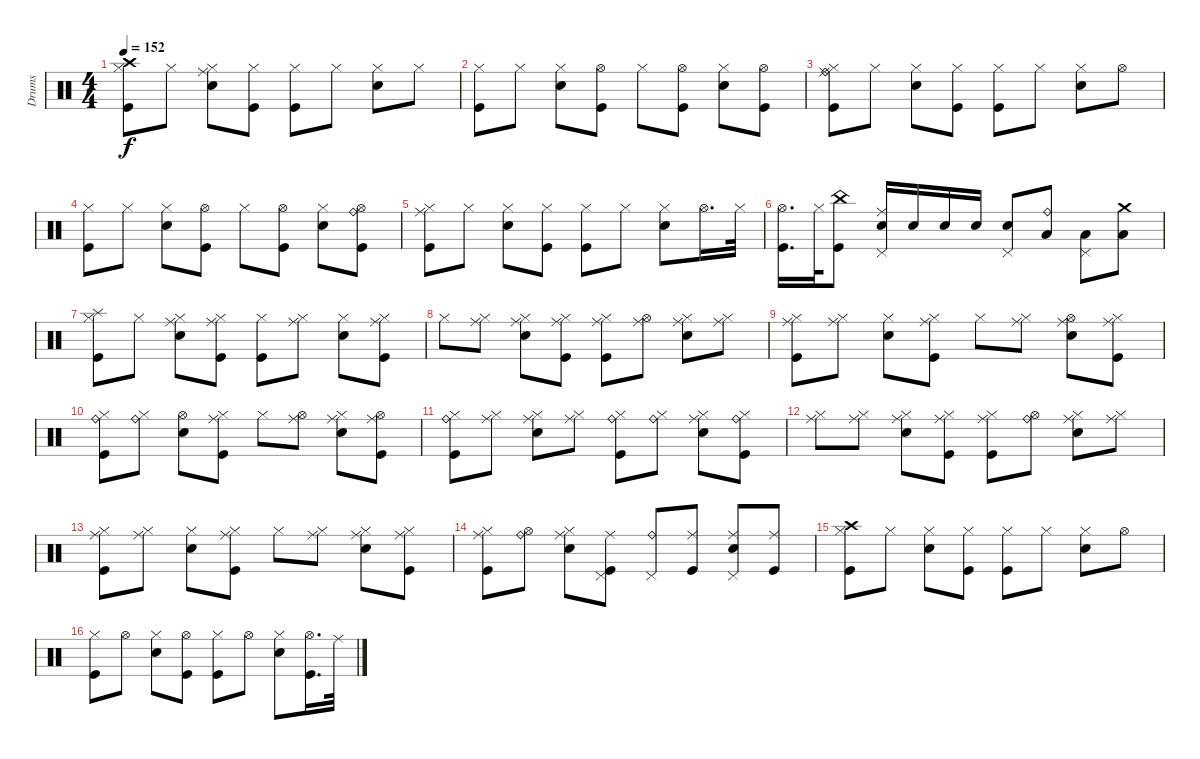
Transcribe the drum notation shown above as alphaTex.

\track ("Drums" "Drums") {instrument percussion}
\staff {score}
\articulation defaults
\ts (4 4)
\tempo 152
\clef neutral
\ks c
("Hi-Hat (closed)" "Crash high (hit)" "Kick (hit)").8{dy f} "Hi-Hat (closed)".8 ("Snare (hit) 2" "Hi-Hat (closed)" "Ride (middle)").8 ("Kick (hit)" "Hi-Hat (closed)").8 ("Kick (hit)" "Hi-Hat (closed)").8 "Hi-Hat (closed)".8 ("Snare (hit) 2" "Hi-Hat (closed)").8 "Hi-Hat (closed)".8 |
("Kick (hit)" "Hi-Hat (closed)").8 "Hi-Hat (closed)".8 ("Snare (hit) 2" "Hi-Hat (closed)").8 ("Kick (hit)" "Hi-Hat (open)").8 "Hi-Hat (closed)".8 ("Kick (hit)" "Hi-Hat (open)").8 ("Snare (hit) 2" "Hi-Hat (closed)").8 ("Kick (hit)" "Hi-Hat (open)").8 |
("Kick (hit)" "Hi-Hat (closed)" "Ride (middle)" "Ride (bell)").8 "Hi-Hat (closed)".8 ("Snare (hit) 2" "Hi-Hat (closed)").8 ("Kick (hit)" "Hi-Hat (closed)").8 ("Kick (hit)" "Hi-Hat (closed)").8 "Hi-Hat (closed)".8 ("Snare (hit) 2" "Hi-Hat (closed)").8 "Hi-Hat (open)".8 |
("Kick (hit)" "Hi-Hat (closed)").8 "Hi-Hat (closed)".8 ("Snare (hit) 2" "Hi-Hat (closed)").8 ("Kick (hit)" "Hi-Hat (open)").8 "Hi-Hat (closed)".8 ("Kick (hit)" "Hi-Hat (open)").8 ("Snare (hit) 2" "Hi-Hat (closed)").8 ("Ride (bell)" "Kick (hit)" "Hi-Hat (open)").8 |
("Hi-Hat (closed)" "Ride (middle)" "Kick (hit)").8 "Hi-Hat (closed)".8 ("Snare (hit) 2" "Hi-Hat (closed)").8 ("Kick (hit)" "Hi-Hat (closed)").8 ("Kick (hit)" "Hi-Hat (closed)").8 "Hi-Hat (closed)".8 ("Snare (hit) 2" "Hi-Hat (closed)").8 "Hi-Hat (open)".16{d} "Hi-Hat (closed)".32 |
("Kick (hit)" "Hi-Hat (open)").16{d} "Hi-Hat (closed)".32 ("Kick (hit)" "China (hit)").8 ("Snare (hit) 2" "Pedal Hi-Hat (hit)" "Ride (middle)").16 "Snare (hit) 2".16 "Snare (hit) 2".16 "Snare (hit) 2".16 ("Snare (hit) 2" "Pedal Hi-Hat (hit)").8 ("Low Tom (hit)" "Ride (bell)").8 ("Low Floor Tom (hit)" "Pedal Hi-Hat (hit)").8 ("Low Floor Tom (hit)" "Crash medium (hit)").8 |
("Kick (hit)" "Hi-Hat (closed)" "Splash (hit)").8 "Hi-Hat (closed)".8 ("Snare (hit) 2" "Hi-Hat (closed)" "Ride (middle)").8 ("Kick (hit)" "Hi-Hat (closed)" "Ride (middle)").8 ("Kick (hit)" "Hi-Hat (closed)").8 ("Hi-Hat (closed)" "Ride (middle)").8 ("Snare (hit) 2" "Hi-Hat (closed)").8 ("Kick (hit)" "Hi-Hat (closed)" "Ride (middle)").8 |
"Hi-Hat (closed)".8 ("Hi-Hat (closed)" "Ride (middle)").8 ("Snare (hit) 2" "Hi-Hat (closed)" "Ride (middle)").8 ("Kick (hit)" "Hi-Hat (closed)" "Ride (middle)").8 ("Kick (hit)" "Hi-Hat (closed)" "Ride (middle)").8 ("Hi-Hat (open)" "Ride (middle)").8 ("Snare (hit) 2" "Hi-Hat (closed)" "Ride (middle)").8 ("Hi-Hat (closed)" "Ride (middle)").8 |
("Kick (hit)" "Hi-Hat (closed)" "Ride (middle)").8 ("Hi-Hat (closed)" "Ride (middle)").8 ("Snare (hit) 2" "Hi-Hat (closed)").8 ("Kick (hit)" "Hi-Hat (closed)" "Ride (middle)").8 "Hi-Hat (closed)".8 ("Hi-Hat (closed)" "Ride (middle)").8 ("Snare (hit) 2" "Hi-Hat (open)" "Ride (middle)").8 ("Kick (hit)" "Hi-Hat (closed)" "Ride (middle)").8 |
("Kick (hit)" "Hi-Hat (closed)" "Ride (bell)").8 ("Hi-Hat (closed)" "Ride (bell)").8 ("Snare (hit) 2" "Hi-Hat (open)").8 ("Ride (middle)" "Kick (hit)" "Hi-Hat (closed)").8 "Hi-Hat (closed)".8 ("Hi-Hat (open)" "Ride (middle)").8 ("Snare (hit) 2" "Hi-Hat (closed)" "Ride (middle)").8 ("Kick (hit)" "Hi-Hat (open)" "Ride (middle)").8 |
("Ride (bell)" "Kick (hit)" "Hi-Hat (closed)").8 ("Hi-Hat (closed)" "Ride (middle)").8 ("Snare (hit) 2" "Hi-Hat (closed)" "Ride (middle)").8 ("Hi-Hat (closed)" "Ride (middle)").8 ("Hi-Hat (closed)" "Ride (bell)" "Kick (hit)").8 ("Hi-Hat (closed)" "Ride (bell)").8 ("Snare (hit) 2" "Hi-Hat (closed)" "Ride (middle)").8 ("Kick (hit)" "Hi-Hat (closed)" "Ride (bell)").8 |
("Hi-Hat (closed)" "Ride (middle)").8 ("Hi-Hat (closed)" "Ride (middle)").8 ("Snare (hit) 2" "Hi-Hat (closed)" "Ride (middle)").8 ("Ride (middle)" "Kick (hit)" "Hi-Hat (closed)").8 ("Kick (hit)" "Hi-Hat (closed)" "Ride (middle)").8 ("Hi-Hat (open)" "Ride (bell)").8 ("Ride (middle)" "Snare (hit) 2" "Hi-Hat (closed)").8 ("Hi-Hat (closed)" "Ride (middle)").8 |
("Kick (hit)" "Hi-Hat (closed)" "Ride (middle)").8 ("Hi-Hat (closed)" "Ride (middle)").8 ("Snare (hit) 2" "Hi-Hat (closed)").8 ("Kick (hit)" "Hi-Hat (closed)" "Ride (middle)").8 "Hi-Hat (closed)".8 ("Hi-Hat (closed)" "Ride (middle)").8 ("Snare (hit) 2" "Hi-Hat (closed)" "Ride (middle)").8 ("Hi-Hat (closed)" "Ride (middle)" "Kick (hit)").8 |
("Kick (hit)" "Hi-Hat (closed)" "Ride (middle)").8 ("Hi-Hat (open)" "Ride (bell)").8 ("Hi-Hat (closed)" "Ride (middle)" "Snare (hit) 2").8 ("Kick (hit)" "Pedal Hi-Hat (hit)" "Ride (middle)").8 ("Pedal Hi-Hat (hit)" "Ride (bell)").8 ("Kick (hit)" "Ride (middle)").8 ("Snare (hit) 2" "Pedal Hi-Hat (hit)" "Ride (middle)").8 ("Kick (hit)" "Ride (middle)").8 |
("Kick (hit)" "Hi-Hat (closed)" "Crash high (hit)").8 "Hi-Hat (closed)".8 ("Snare (hit) 2" "Hi-Hat (closed)").8 ("Kick (hit)" "Hi-Hat (closed)").8 ("Kick (hit)" "Hi-Hat (closed)").8 "Hi-Hat (closed)".8 ("Snare (hit) 2" "Hi-Hat (closed)").8 "Hi-Hat (open)".8 |
("Kick (hit)" "Hi-Hat (closed)").8 "Hi-Hat (open)".8 ("Snare (hit) 2" "Hi-Hat (closed)").8 ("Kick (hit)" "Hi-Hat (open)").8 ("Kick (hit)" "Hi-Hat (closed)").8 "Hi-Hat (open)".8 ("Snare (hit) 2" "Hi-Hat (closed)").8 ("Kick (hit)" "Hi-Hat (open)").16{d} "Ride (middle)".32
